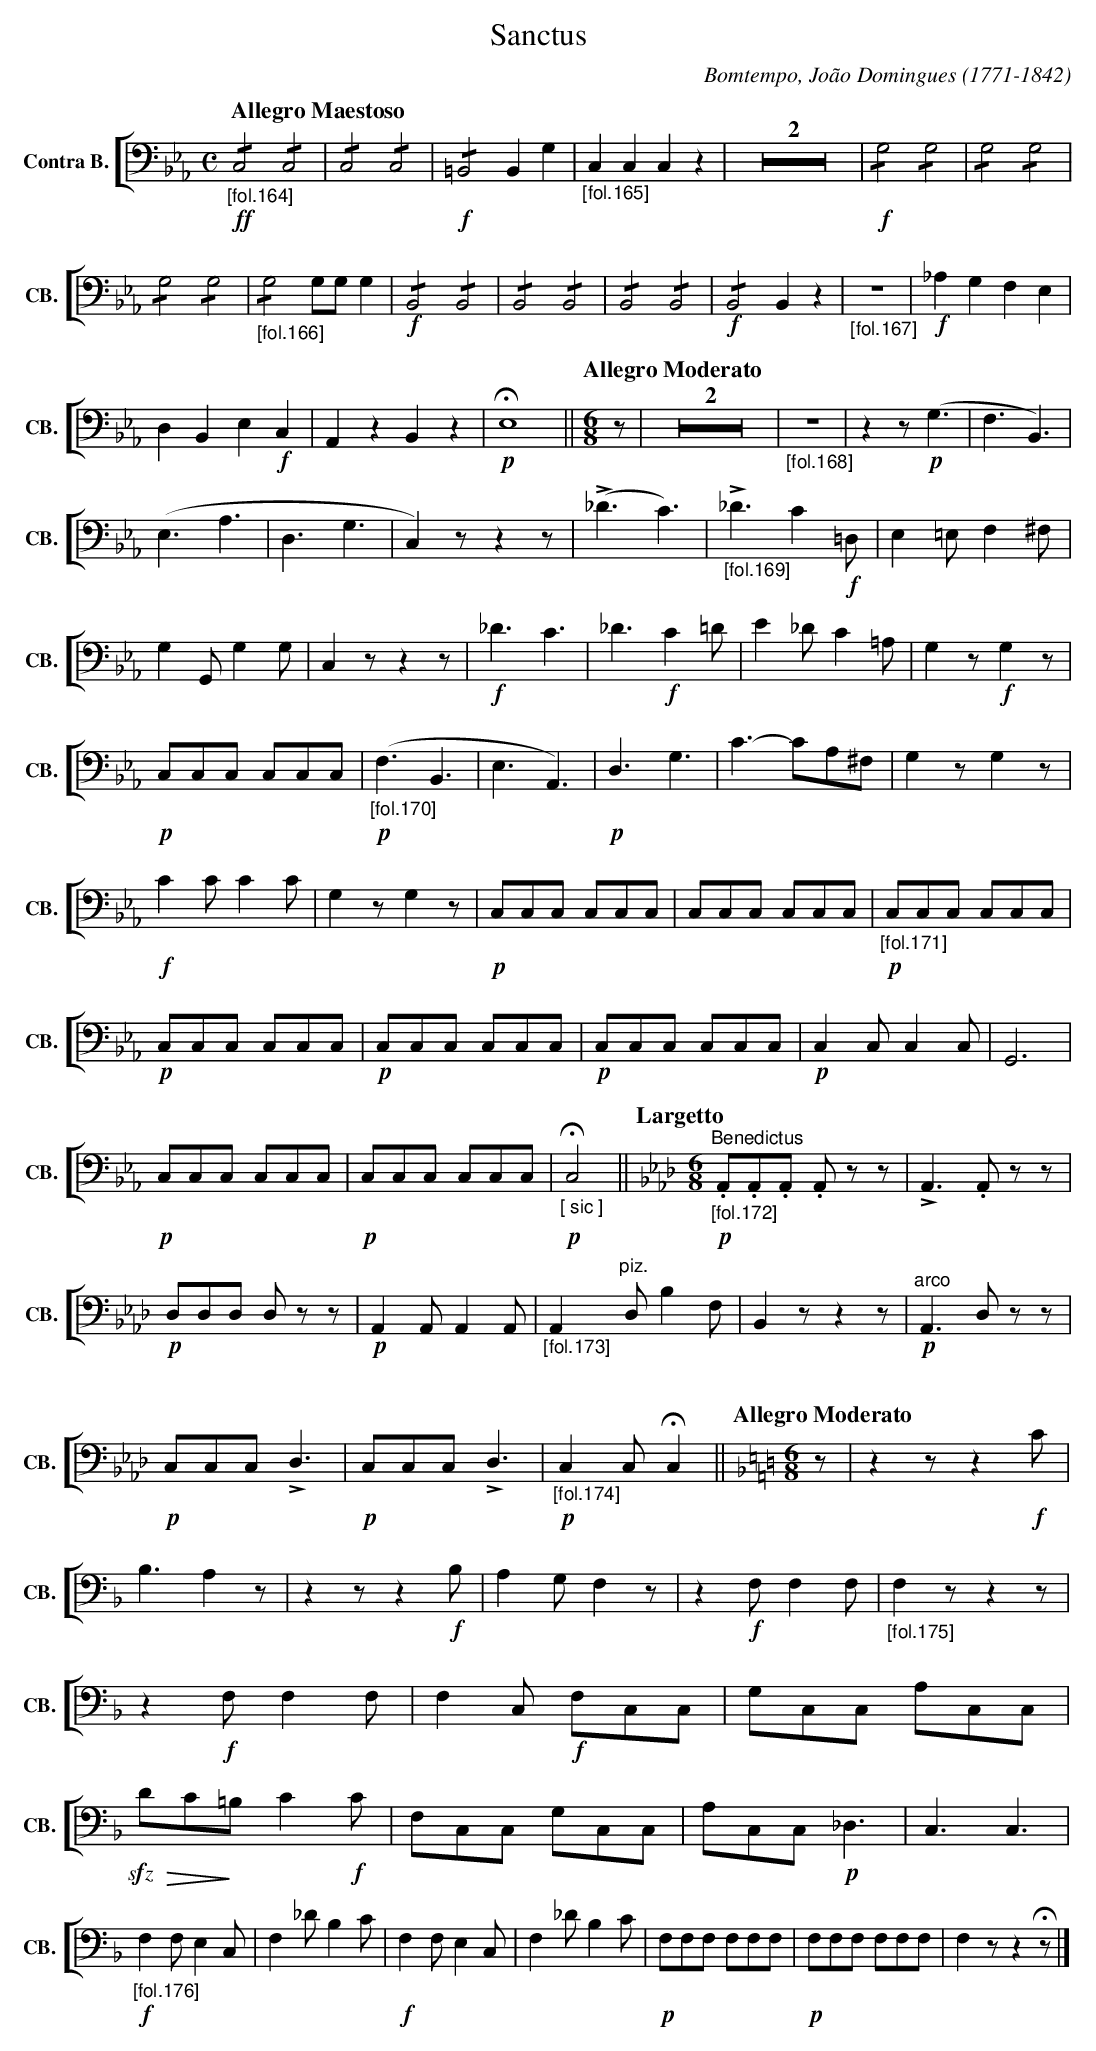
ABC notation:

X:1
T:Sanctus
C:Bomtempo, Jo\~ao Domingues (1771-1842)
M:C
L:1/4
K:Eb
V: 5 clef=bass name="Contra B." sname="CB."
%%staves [ 5 ]
"_[fol.164]" [Q:"Allegro Maestoso"] !ff!!/!C,2!/!C,2 | !/!C,2!/!C,2 | !f! !/!=B,,2 B,,G, | \
"_[fol.165]" C,C,C,z | Z2 | !f! !/!G,2!/!G,2 | !/!G,2!/!G,2 | !/!G,2!/!G,2 | \
"_[fol.166]" !/!G,2 G,/G,/ G, | !f! !/!B,,2!/!B,,2 | !/!B,,2!/!B,,2 | !/!B,,2!/!B,,2 | !f! !/!B,,2B,,z | \
"_[fol.167]" Z | !f!_A,G,F,E, | D,B,,E, !f!C, | A,,zB,,z | !p! !fermata! E,4 || [Q:"Allegro Moderato"][M:6/8][L:1/8][K:Eb] z | Z2 | \
"_[fol.168]" Z | z2z !p! (G,3 | F,3 B,,3) | (E,3 A,3 | D,3 G,3 | C,2)zz2z | (!>!_D3C3) | \
"_[fol.169]" !>!_D3C2!f!=D, | E,2=E,F,2^F, | G,2G,,G,2G, | C,2zz2z | !f! _D3 C3 | _D3 !f!C2=D | E2_D C2=A, | G,2z !f! G,2z | !p! C,C,C, C,C,C, | \
"_[fol.170]" !p! (F,3 B,,3 | E,3 A,,3) | !p! D,3 G,3 | C3-CA,^F, | G,2z G,2z | !f! C2CC2C | G,2zG,2z | !p! C,C,C, C,C,C, |  C,C,C, C,C,C, | \
"_[fol.171]" !p! C,C,C, C,C,C, | !p! C,C,C, C,C,C, | !p! C,C,C, C,C,C, | \
             !p! C,C,C, C,C,C, | !p! C,2C,C,2C, | G,,6 | !p! C,C,C, C,C,C, | !p! C,C,C, C,C,C, | !p! !fermata! "_[ sic ]" C,4 || \
"_[fol.172]" [Q:"Largetto"][M:6/8][L:1/8][K:Ab] "^Benedictus" !p! .A,,.A,,.A,, .A,,zz | !>!A,,3.A,,zz | !p! D,D,D, D,zz | !p! A,,2A,,A,,2A,,| \
"_[fol.173]" A,,2 "^piz." D,B,2F, | B,,2zz2z | "^arco" !p! A,,3D,zz | !p! C,C,C,  !>! D,3 |!p! C,C,C,  !>! D,3 | \
"_[fol.174]" !p! C,2C,!fermata!C,2 || [Q:"Allegro Moderato"][M:6/8][L:1/8][K:F] z | z2zz2!f!C | B,3A,2z | z2zz2!f!B, | A,2G,F,2z | z2!f!F,F,2F, | \
"_[fol.175]" F,2zz2z | z2!f!F,F,2F, | F,2C, !f!F,C,C, | G,C,C, A,C,C, | !sfz!!>(!DC!>)!=B,C2!f!C | F,C,C, G,C,C, | A,C,C, !p! _D,3 | C,3C,3 |
"_[fol.176]" !f!F,2F,E,2C, | F,2_DB,2C | !f!F,2F,E,2C, | F,2_DB,2C | !p! F,F,F, F,F,F, | !p! F,F,F, F,F,F, | F,2zz2 !fermata!z |] \
